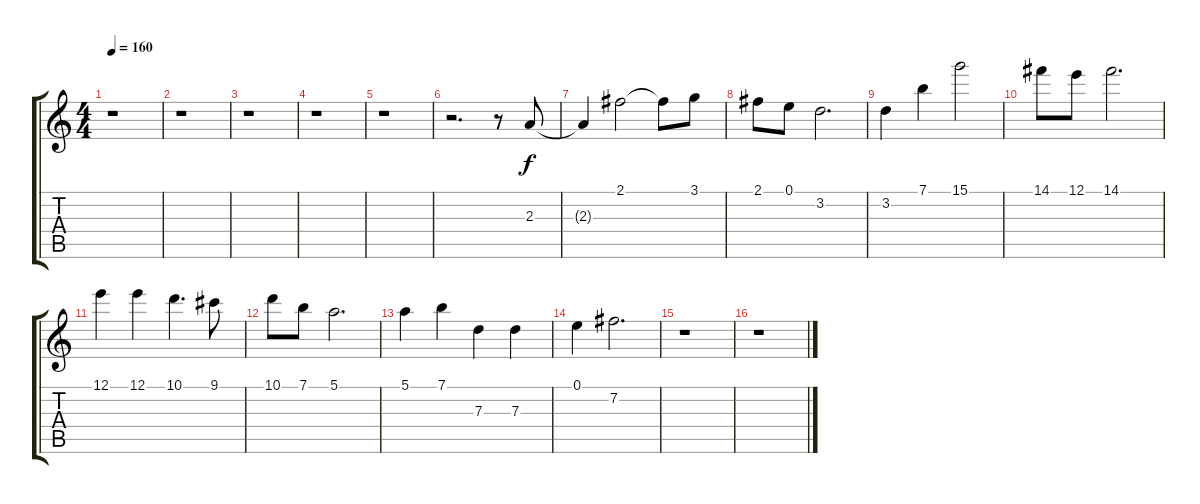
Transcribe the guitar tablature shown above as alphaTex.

\track "" {instrument overdrivenguitar}
\staff {score tabs}
\tuning (E4 B3 G3 D3 A2 E2) {hide}
\ts (4 4)
\tempo 160
\clef g2
\ks c
r.1{dy f} |
r.1 |
r.1 |
r.1 |
r.1 |
r.2{d} r.8 2.3.8{volume 9 instrument voiceoohs} |
2.3{t}.4 2.1.2 2.1{t}.8 3.1.8 |
2.1.8 0.1.8 3.2.2{d} |
3.2.4 7.1.4 15.1.2 |
14.1.8 12.1.8 14.1.2{d} |
12.1.4 12.1.4 10.1.4{d} 9.1.8 |
10.1.8 7.1.8 5.1.2{d} |
5.1.4 7.1.4 7.3.4 7.3.4 |
0.1.4 7.2.2{d} |
r.1 |
r.1
